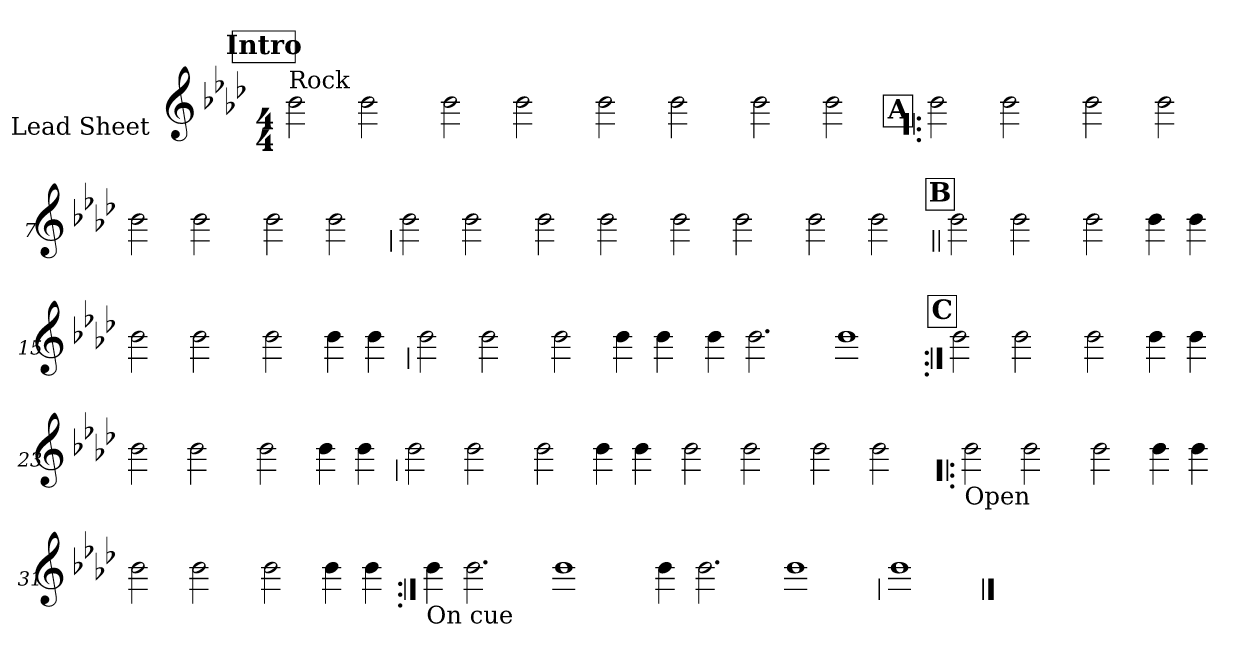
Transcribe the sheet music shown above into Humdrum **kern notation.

**kern
*part1
*staff1
*I"Lead Sheet
*stria0
*clefG2
*k[b-e-a-d-]
*A-:
*M4/4
*MM113
!!LO:REH:place=s1:a:t=Intro
=1||
!LO:TX:a:t=Rock
2b-
2b-
=2-
2b-
2b-
=3-
2b-
2b-
=4-
2b-
2b-
!!LO:LB:g=z
!!LO:REH:place=s1:a:t=A
=5!|:
2b-
2b-
=6-
2b-
2b-
=7-
2b-
2b-
=8-
2b-
2b-
!!LO:LB:g=z
=9
2b-
2b-
=10-
2b-
2b-
=11-
2b-
2b-
=12-
2b-
2b-
!!LO:LB:g=z
!!LO:REH:place=s1:a:t=B
=13||
2b-
2b-
=14-
2b-
4b-
4b-
=15-
2b-
2b-
=16-
2b-
4b-
4b-
!!LO:LB:g=z
=17
2b-
2b-
=18-
2b-
4b-
4b-
=19-
4b-
2.b-
=20-
1b-
!!LO:LB:g=z
!!LO:REH:place=s1:a:t=C
=21:|!
2b-
2b-
=22-
2b-
4b-
4b-
=23-
2b-
2b-
=24-
2b-
4b-
4b-
!!LO:LB:g=z
=25
2b-
2b-
=26-
2b-
4b-
4b-
=27-
2b-
2b-
=28-
2b-
2b-
!!LO:LB:g=z
=29!|:
!LO:TX:b:t=Open
2b-
2b-
=30-
2b-
4b-
4b-
=31-
2b-
2b-
=32-
2b-
4b-
4b-
!!LO:LB:g=z
=33:|!
!LO:TX:b:t=On cue
4b-
2.b-
=34-
1b-
=35-
4b-
2.b-
=36-
1b-
!!LO:LB:g=z
=37
1b-
==
*-
